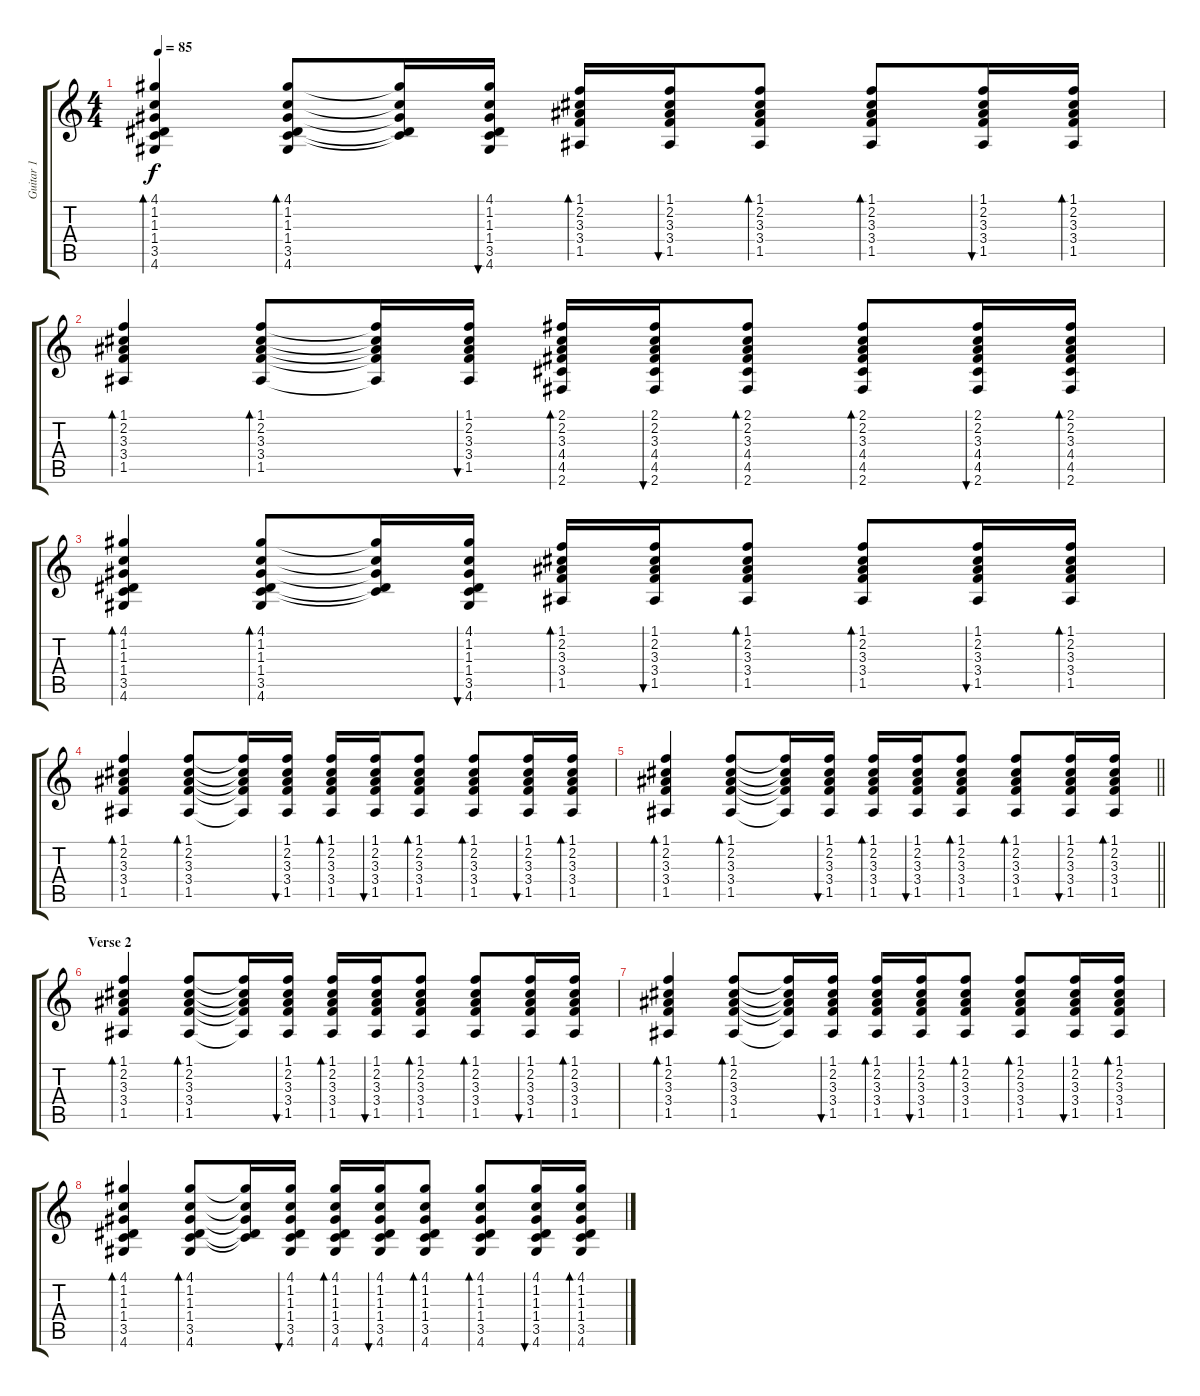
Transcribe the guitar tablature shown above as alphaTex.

\track ("Guitar 1" "Guitar 1") {instrument acousticguitarsteel}
\staff {score tabs}
\tuning (E4 B3 G3 D3 A2 E2) {hide}
\ts (4 4)
\tempo 85
\clef g2
\ks c
(4.1 1.2 1.3 1.4 3.5 4.6).4{bd 60 dy f} (4.1 1.2 1.3 1.4 3.5 4.6).8{bd 60} (4.1{t} 1.2{t} 1.3{t} 1.4{t} 3.5{t}).16 (4.1 1.2 1.3 1.4 3.5 4.6).16{bu 60} (1.1 2.2 3.3 3.4 1.5).16{bd 60} (1.1 2.2 3.3 3.4 1.5).16{bu 60} (1.1 2.2 3.3 3.4 1.5).8{bd 60} (1.1 2.2 3.3 3.4 1.5).8{bd 60} (1.1 2.2 3.3 3.4 1.5).16{bu 60} (1.1 2.2 3.3 3.4 1.5).16{bd 60} |
(1.1 2.2 3.3 3.4 1.5).4{bd 60} (1.1 2.2 3.3 3.4 1.5).8{bd 60} (1.1{t} 2.2{t} 3.3{t} 3.4{t} 1.5{t}).16 (1.1 2.2 3.3 3.4 1.5).16{bu 60} (2.1 2.2 3.3 4.4 4.5 2.6).16{bd 60} (2.1 2.2 3.3 4.4 4.5 2.6).16{bu 60} (2.1 2.2 3.3 4.4 4.5 2.6).8{bd 60} (2.1 2.2 3.3 4.4 4.5 2.6).8{bd 60} (2.1 2.2 3.3 4.4 4.5 2.6).16{bu 60} (2.1 2.2 3.3 4.4 4.5 2.6).16{bd 60} |
(4.1 1.2 1.3 1.4 3.5 4.6).4{bd 60} (4.1 1.2 1.3 1.4 3.5 4.6).8{bd 60} (4.1{t} 1.2{t} 1.3{t} 1.4{t} 3.5{t}).16 (4.1 1.2 1.3 1.4 3.5 4.6).16{bu 60} (1.1 2.2 3.3 3.4 1.5).16{bd 60} (1.1 2.2 3.3 3.4 1.5).16{bu 60} (1.1 2.2 3.3 3.4 1.5).8{bd 60} (1.1 2.2 3.3 3.4 1.5).8{bd 60} (1.1 2.2 3.3 3.4 1.5).16{bu 60} (1.1 2.2 3.3 3.4 1.5).16{bd 60} |
(1.1 2.2 3.3 3.4 1.5).4{bd 60} (1.1 2.2 3.3 3.4 1.5).8{bd 60} (1.1{t} 2.2{t} 3.3{t} 3.4{t} 1.5{t}).16 (1.1 2.2 3.3 3.4 1.5).16{bu 60} (1.1 2.2 3.3 3.4 1.5).16{bd 60} (1.1 2.2 3.3 3.4 1.5).16{bu 60} (1.1 2.2 3.3 3.4 1.5).8{bd 60} (1.1 2.2 3.3 3.4 1.5).8{bd 60} (1.1 2.2 3.3 3.4 1.5).16{bu 60} (1.1 2.2 3.3 3.4 1.5).16{bd 60} |
\barLineRight lightlight
(1.1 2.2 3.3 3.4 1.5).4{bd 60} (1.1 2.2 3.3 3.4 1.5).8{bd 60} (1.1{t} 2.2{t} 3.3{t} 3.4{t} 1.5{t}).16 (1.1 2.2 3.3 3.4 1.5).16{bu 60} (1.1 2.2 3.3 3.4 1.5).16{bd 60} (1.1 2.2 3.3 3.4 1.5).16{bu 60} (1.1 2.2 3.3 3.4 1.5).8{bd 60} (1.1 2.2 3.3 3.4 1.5).8{bd 60} (1.1 2.2 3.3 3.4 1.5).16{bu 60} (1.1 2.2 3.3 3.4 1.5).16{bd 60} |
\section ("" "Verse 2")
(1.1 2.2 3.3 3.4 1.5).4{bd 60} (1.1 2.2 3.3 3.4 1.5).8{bd 60} (1.1{t} 2.2{t} 3.3{t} 3.4{t} 1.5{t}).16 (1.1 2.2 3.3 3.4 1.5).16{bu 60} (1.1 2.2 3.3 3.4 1.5).16{bd 60} (1.1 2.2 3.3 3.4 1.5).16{bu 60} (1.1 2.2 3.3 3.4 1.5).8{bd 60} (1.1 2.2 3.3 3.4 1.5).8{bd 60} (1.1 2.2 3.3 3.4 1.5).16{bu 60} (1.1 2.2 3.3 3.4 1.5).16{bd 60} |
(1.1 2.2 3.3 3.4 1.5).4{bd 60} (1.1 2.2 3.3 3.4 1.5).8{bd 60} (1.1{t} 2.2{t} 3.3{t} 3.4{t} 1.5{t}).16 (1.1 2.2 3.3 3.4 1.5).16{bu 60} (1.1 2.2 3.3 3.4 1.5).16{bd 60} (1.1 2.2 3.3 3.4 1.5).16{bu 60} (1.1 2.2 3.3 3.4 1.5).8{bd 60} (1.1 2.2 3.3 3.4 1.5).8{bd 60} (1.1 2.2 3.3 3.4 1.5).16{bu 60} (1.1 2.2 3.3 3.4 1.5).16{bd 60} |
(4.1 1.2 1.3 1.4 3.5 4.6).4{bd 60} (4.1 1.2 1.3 1.4 3.5 4.6).8{bd 60} (4.1{t} 1.2{t} 1.3{t} 1.4{t} 3.5{t}).16 (4.1 1.2 1.3 1.4 3.5 4.6).16{bu 60} (4.1 1.2 1.3 1.4 3.5 4.6).16{bd 60} (4.1 1.2 1.3 1.4 3.5 4.6).16{bu 60} (4.1 1.2 1.3 1.4 3.5 4.6).8{bd 60} (4.1 1.2 1.3 1.4 3.5 4.6).8{bd 60} (4.1 1.2 1.3 1.4 3.5 4.6).16{bu 60} (4.1 1.2 1.3 1.4 3.5 4.6).16{bd 60}
